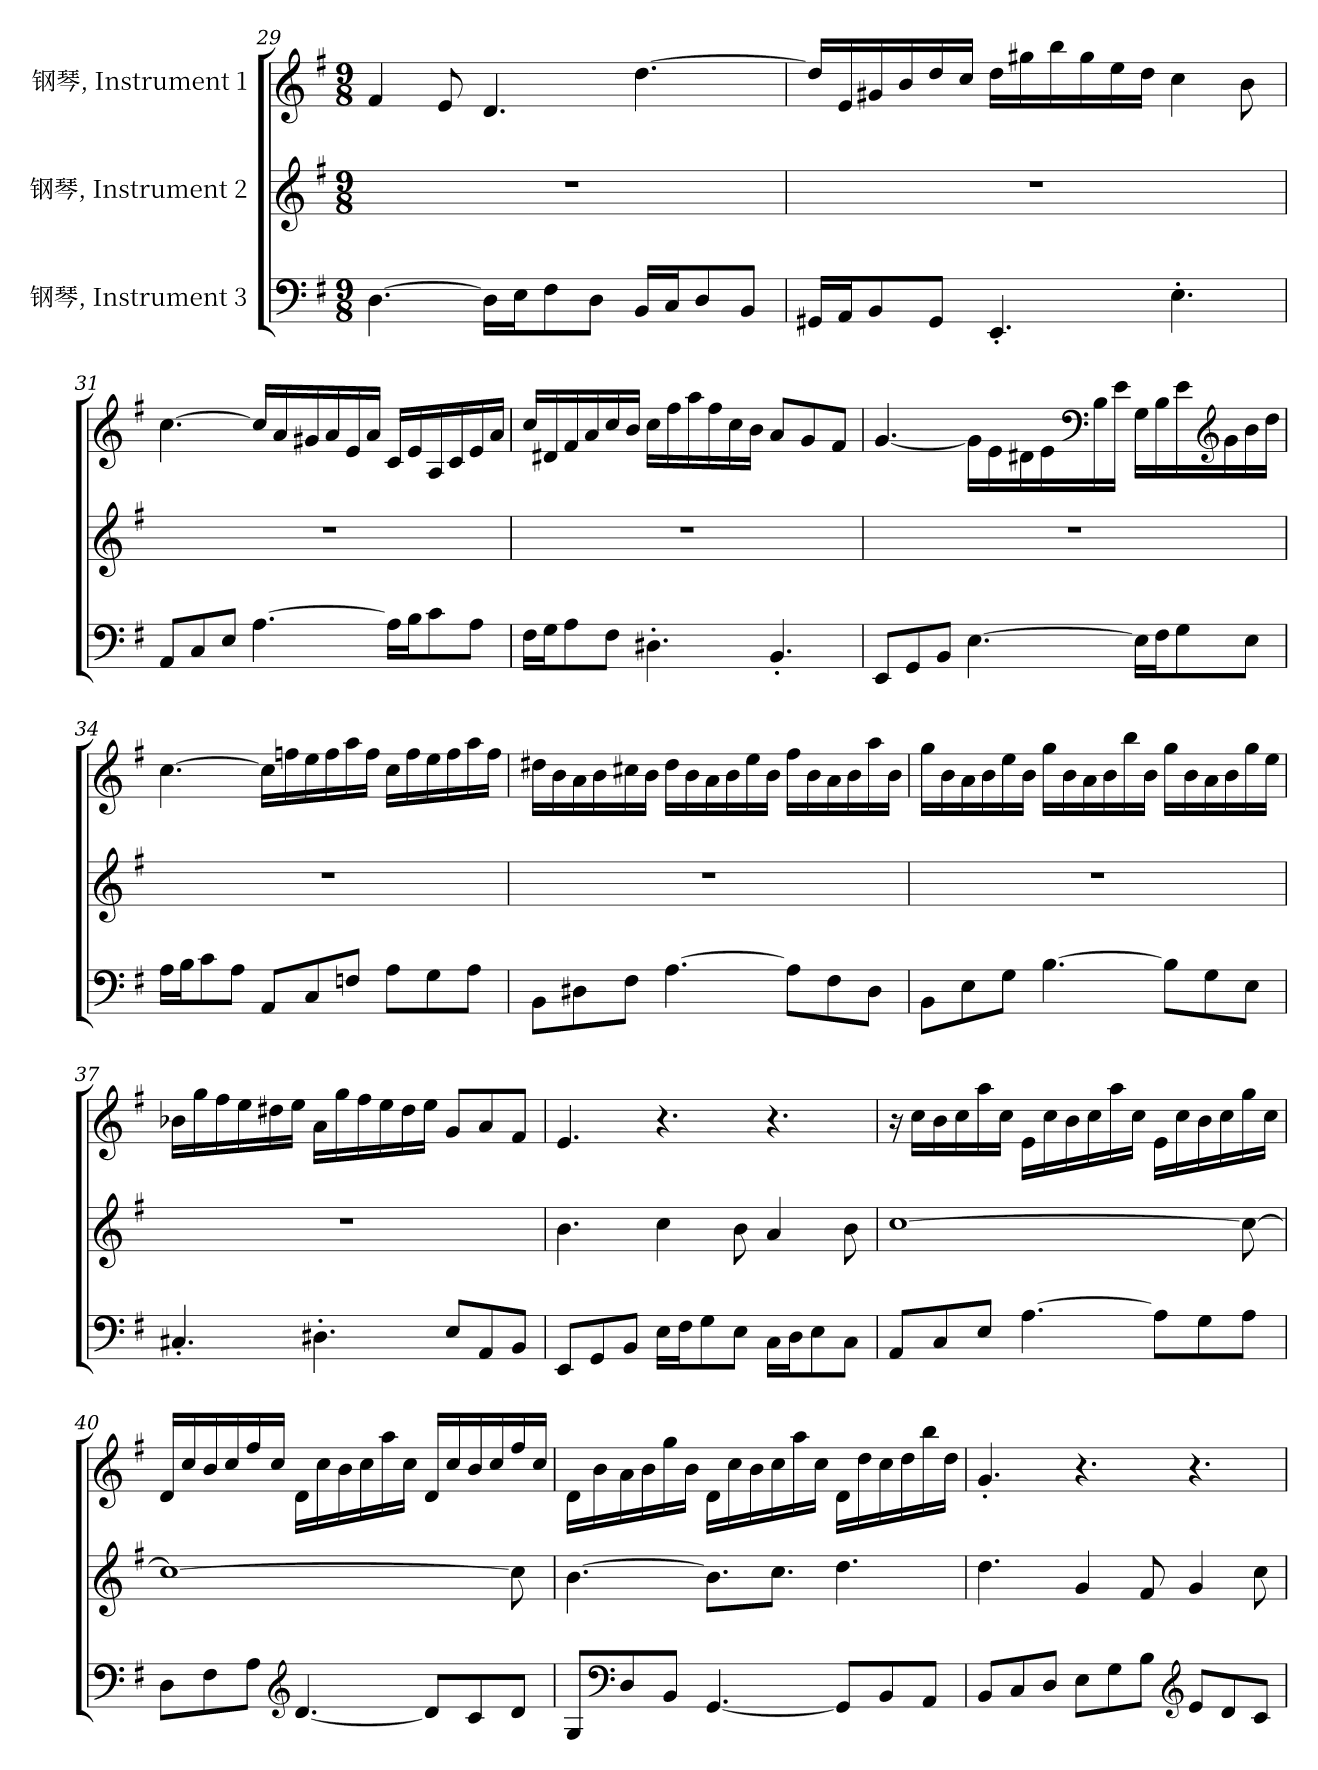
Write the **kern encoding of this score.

**kern	**kern	**kern
*part3	*part2	*part1
*staff3	*staff2	*staff1
*I"钢琴, Instrument 3	*I"钢琴, Instrument 2	*I"钢琴, Instrument 1
!!LO:PB:g=z
*clefF4	*clefG2	*clefG2
*k[f#]	*k[f#]	*k[f#]
*M9/8	*M9/8	*M9/8
=29	=29	=29
[4.D\	8%9r	4f#/
.	.	8e/
16D\LL]	.	4.d/
16E\J	.	.
8F#\	.	.
8D\J	.	.
16BB/LL	.	[4.dd\
16C/J	.	.
8D/	.	.
8BB/J	.	.
=30	=30	=30
16GG#X/LL	8%9r	16dd/LL]
16AA/J	.	16e/
8BB/	.	16g#X/
.	.	16b/
8GG#/J	.	16dd/
.	.	16cc/JJ
4.EE'/	.	16dd\LL
.	.	16gg#X\
.	.	16bb\
.	.	16gg#\
.	.	16ee\
.	.	16dd\JJ
4.E'\	.	4cc\
.	.	8b\
=31	=31	=31
8AA/L	8%9r	[4.cc\
8C/	.	.
8E/J	.	.
[4.A\	.	16cc/LL]
.	.	16a/
.	.	16g#X/
.	.	16a/
.	.	16e/
.	.	16a/JJ
16A\LL]	.	16c/LL
16B\J	.	16e/
8c\	.	16A/
.	.	16c/
8A\J	.	16e/
.	.	16a/JJ
!!LO:LB:g=z
=32	=32	=32
16F#\LL	8%9r	16cc/LL
16G\J	.	16d#X/
8A\	.	16f#/
.	.	16a/
8F#\J	.	16cc/
.	.	16b/JJ
4.D#X'\	.	16cc\LL
.	.	16ff#\
.	.	16aa\
.	.	16ff#\
.	.	16cc\
.	.	16b\JJ
4.BB'/	.	8a/L
.	.	8g/
.	.	8f#/J
=33	=33	=33
8EE/L	8%9r	[4.g/
8GG/	.	.
8BB/J	.	.
[4.E\	.	16g\LL]
.	.	16e\
.	.	16d#X\
.	.	16e\
*	*	*clefF4
.	.	16B\
.	.	16e\JJ
16E\LL]	.	16G\LL
16F#\J	.	16B\
8G\	.	16e\
*	*	*clefG2
.	.	16g\
8E\J	.	16b\
.	.	16dd\JJ
!!LO:LB:g=z
=34	=34	=34
16A\LL	8%9r	[4.cc\
16B\J	.	.
8c\	.	.
8A\J	.	.
8AA/L	.	16cc\LL]
.	.	16ffn\
8C/	.	16ee\
.	.	16ff\
8Fn/J	.	16aa\
.	.	16ff\JJ
8A\L	.	16cc\LL
.	.	16ff\
8G\	.	16ee\
.	.	16ff\
8A\J	.	16aa\
.	.	16ff\JJ
=35	=35	=35
8BB\L	8%9r	16dd#X\LL
.	.	16b\
8D#X\	.	16a\
.	.	16b\
8F#\J	.	16cc#X\
.	.	16b\JJ
[4.A\	.	16dd#\LL
.	.	16b\
.	.	16a\
.	.	16b\
.	.	16ee\
.	.	16b\JJ
8A\L]	.	16ff#\LL
.	.	16b\
8F#\	.	16a\
.	.	16b\
8D#\J	.	16aa\
.	.	16b\JJ
!!LO:LB:g=z
=36	=36	=36
8BB\L	8%9r	16gg\LL
.	.	16b\
8E\	.	16a\
.	.	16b\
8G\J	.	16ee\
.	.	16b\JJ
[4.B\	.	16gg\LL
.	.	16b\
.	.	16a\
.	.	16b\
.	.	16bb\
.	.	16b\JJ
8B\L]	.	16gg\LL
.	.	16b\
8G\	.	16a\
.	.	16b\
8E\J	.	16gg\
.	.	16ee\JJ
=37	=37	=37
4.C#X'/	8%9r	16b-X\LL
.	.	16gg\
.	.	16ff#\
.	.	16ee\
.	.	16dd#X\
.	.	16ee\JJ
4.D#X'\	.	16a\LL
.	.	16gg\
.	.	16ff#\
.	.	16ee\
.	.	16dd#\
.	.	16ee\JJ
8E/L	.	8g/L
8AA/	.	8a/
8BB/J	.	8f#/J
=38	=38	=38
8EE/L	4.b\	4.e/
8GG/	.	.
8BB/J	.	.
16E\LL	4cc\	4.r
16F#\J	.	.
8G\	.	.
8E\J	8b\	.
16C\LL	4a/	4.r
16D\J	.	.
8E\	.	.
8C\J	8b\	.
!!LO:PB:g=z
=39	=39	=39
8AA/L	[1cc	16r
.	.	16cc\LL
8C/	.	16b\
.	.	16cc\
8E/J	.	16aa\
.	.	16cc\JJ
[4.A\	.	16e\LL
.	.	16cc\
.	.	16b\
.	.	16cc\
.	.	16aa\
.	.	16cc\JJ
8A\L]	.	16e\LL
.	.	16cc\
8G\	.	16b\
.	.	16cc\
8A\J	8cc\_	16gg\
.	.	16cc\JJ
=40	=40	=40
8D\L	1cc_	16d/LL
.	.	16cc/
8F#\	.	16b/
.	.	16cc/
8A\J	.	16ff#/
.	.	16cc/JJ
*clefG2	*	*
[4.d/	.	16d\LL
.	.	16cc\
.	.	16b\
.	.	16cc\
.	.	16aa\
.	.	16cc\JJ
8d/L]	.	16d/LL
.	.	16cc/
8c/	.	16b/
.	.	16cc/
8d/J	8cc\]	16ff#/
.	.	16cc/JJ
!!LO:LB:g=z
=41	=41	=41
8G/L	[4.b\	16d\LL
.	.	16b\
*clefF4	*	*
8D/	.	16a\
.	.	16b\
8BB/J	.	16gg\
.	.	16b\JJ
[4.GG/	8.b\L]	16d\LL
.	.	16cc\
.	.	16b\
.	8.cc\J	16cc\
.	.	16aa\
.	.	16cc\JJ
8GG/L]	4.dd\	16d\LL
.	.	16dd\
8BB/	.	16cc\
.	.	16dd\
8AA/J	.	16bb\
.	.	16dd\JJ
=42	=42	=42
8BB/L	4.dd\	4.g'/
8C/	.	.
8D/J	.	.
8E\L	4g/	4.r
8G\	.	.
8B\J	8f#/	.
*clefG2	*	*
8e/L	4g/	4.r
8d/	.	.
8c/J	8cc\	.
=	=	=
*-	*-	*-
